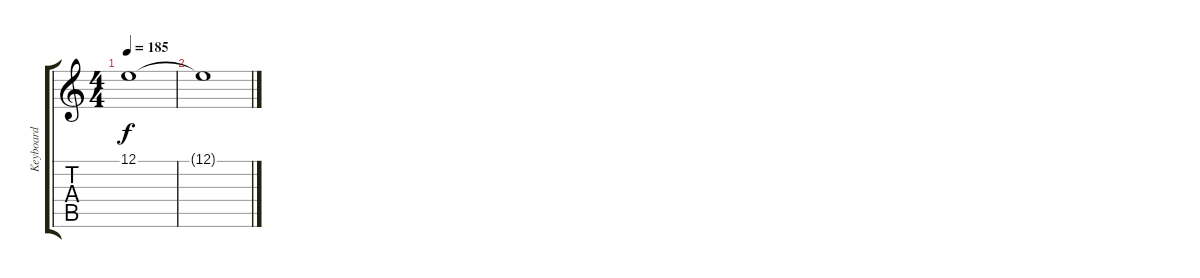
\track ("Keyboard" "Keyboard") {instrument synthstrings1}
\staff {score tabs}
\tuning (E4 B3 G3 D3 A2 E2) {hide}
\ts (4 4)
\tempo 185
\clef g2
\ks c
12.1{t}.1{dy f} |
12.1{t}.1
